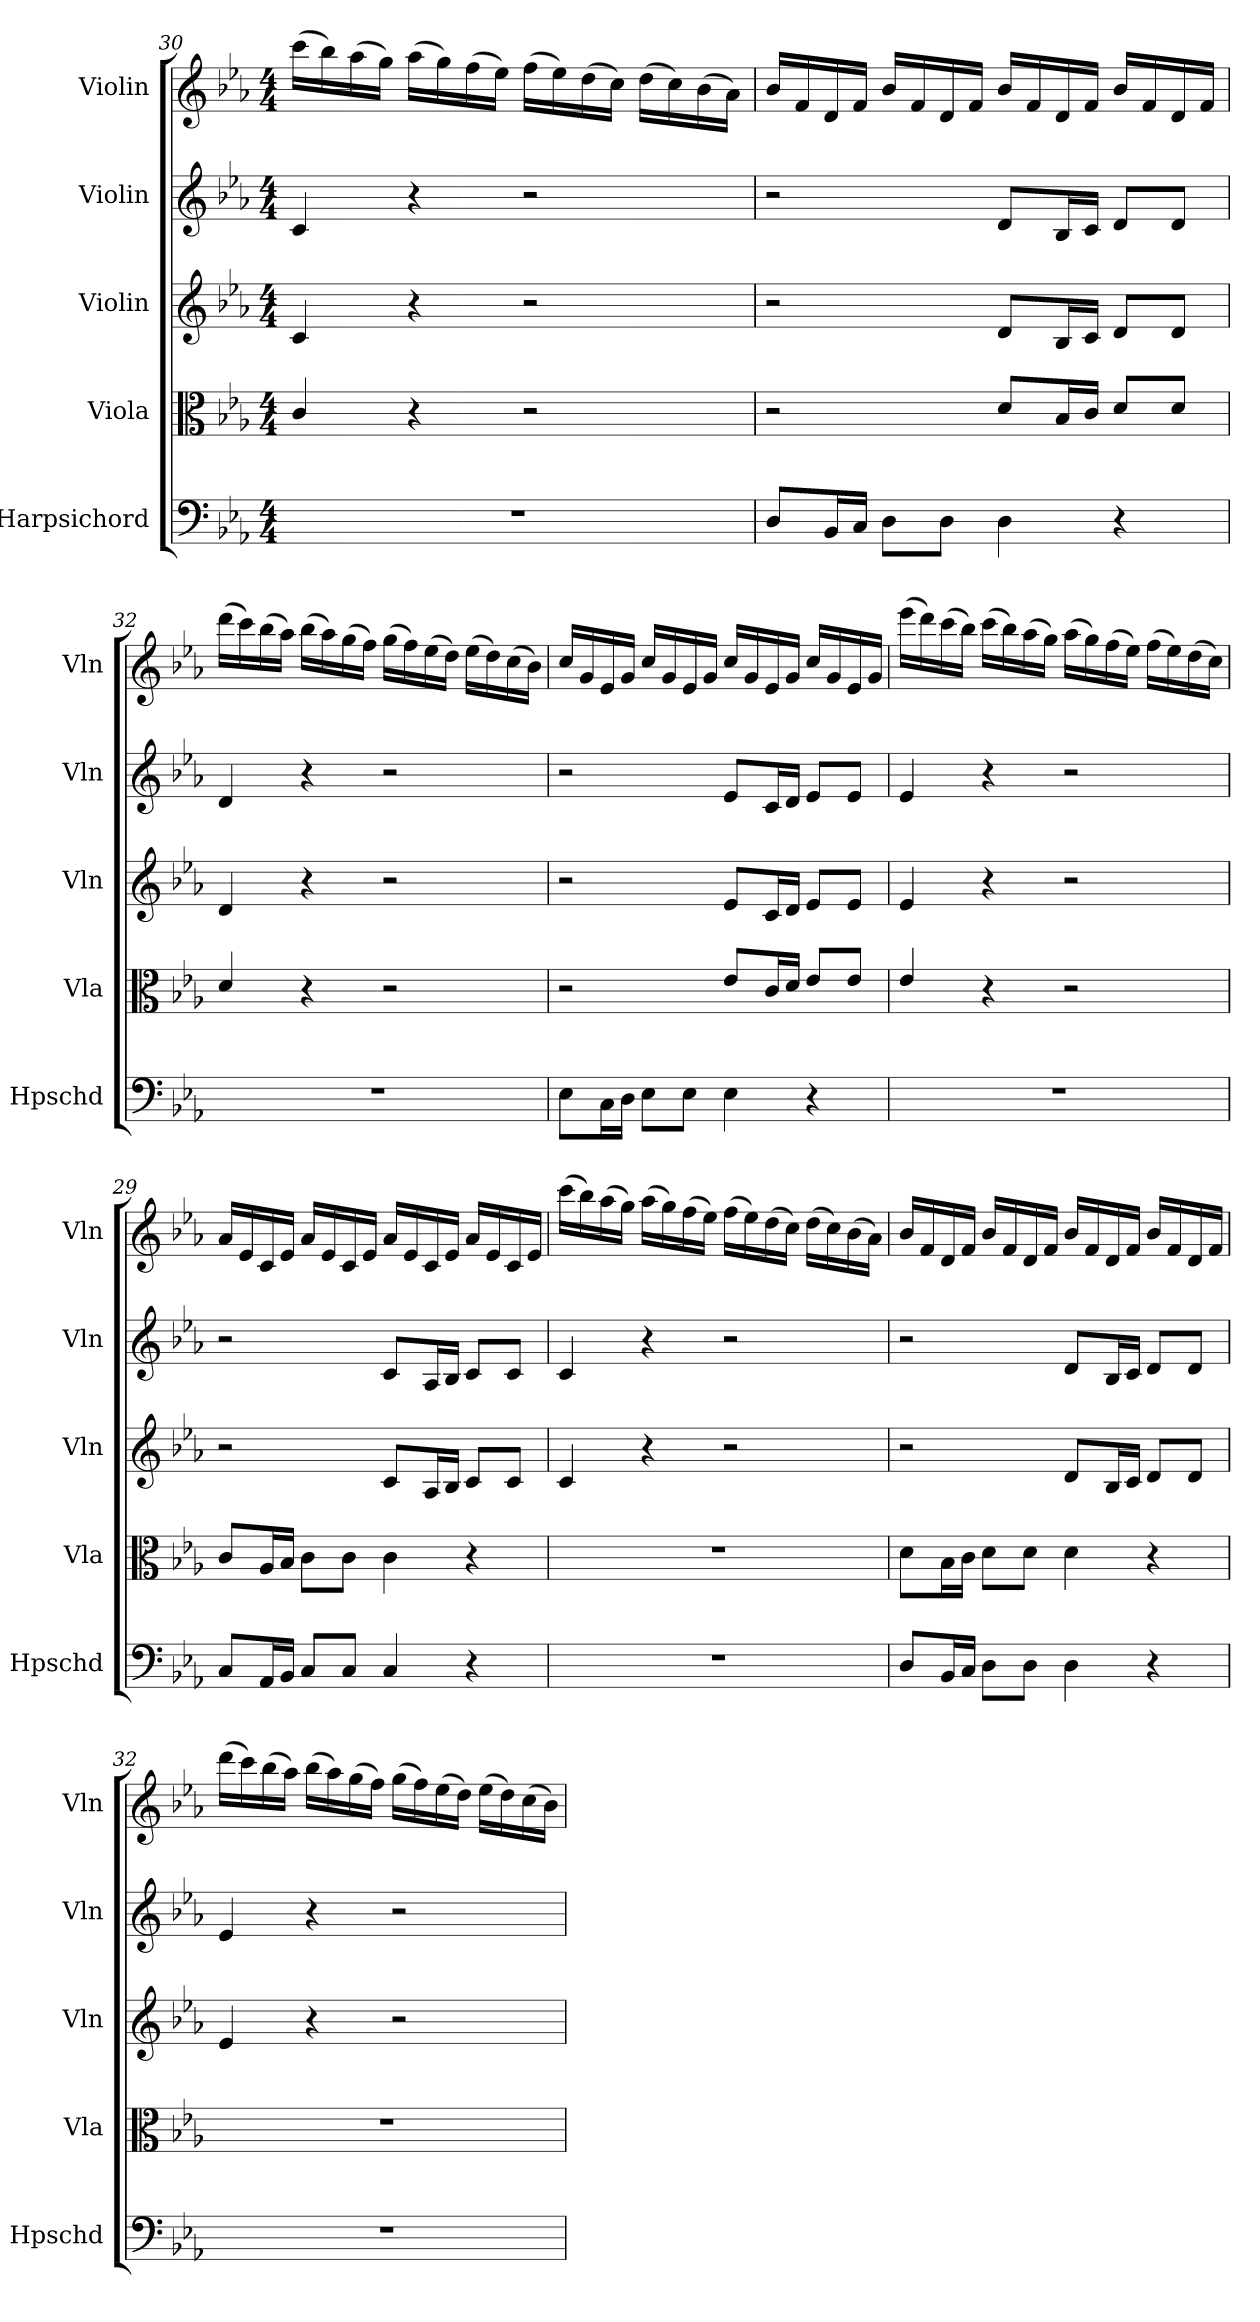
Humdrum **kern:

**kern	**kern	**kern	**kern	**kern
*part5	*part4	*part3	*part2	*part1
*staff5	*staff4	*staff3	*staff2	*staff1
*I"Harpsichord	*I"Viola	*I"Violin	*I"Violin	*I"Violin
*I'Hpschd	*I'Vla	*I'Vln	*I'Vln	*I'Vln
*clefF4	*clefC3	*clefG2	*clefG2	*clefG2
*k[b-e-a-]	*k[b-e-a-]	*k[b-e-a-]	*k[b-e-a-]	*k[b-e-a-]
*M4/4	*M4/4	*M4/4	*M4/4	*M4/4
=30	=30	=30	=30	=30
1r	4c/	4c/	4c/	(16ccc\LL
.	.	.	.	16bb-\)
.	.	.	.	(16aa-\
.	.	.	.	16gg\JJ)
.	4r	4r	4r	(16aa-\LL
.	.	.	.	16gg\)
.	.	.	.	(16ff\
.	.	.	.	16ee-\JJ)
.	2r	2r	2r	(16ff\LL
.	.	.	.	16ee-\)
.	.	.	.	(16dd\
.	.	.	.	16cc\JJ)
.	.	.	.	(16dd\LL
.	.	.	.	16cc\)
.	.	.	.	(16b-\
.	.	.	.	16a-\JJ)
=31	=31	=31	=31	=31
8D/L	2r	2r	2r	16b-/LL
.	.	.	.	16f/
16BB-/L	.	.	.	16d/
16C/JJ	.	.	.	16f/JJ
8D\L	.	.	.	16b-/LL
.	.	.	.	16f/
8D\J	.	.	.	16d/
.	.	.	.	16f/JJ
4D\	8d/L	8d/L	8d/L	16b-/LL
.	.	.	.	16f/
.	16B-/L	16B-/L	16B-/L	16d/
.	16c/JJ	16c/JJ	16c/JJ	16f/JJ
4r	8d/L	8d/L	8d/L	16b-/LL
.	.	.	.	16f/
.	8d/J	8d/J	8d/J	16d/
.	.	.	.	16f/JJ
=32	=32	=32	=32	=32
1r	4d/	4d/	4d/	(16ddd\LL
.	.	.	.	16ccc\)
.	.	.	.	(16bb-\
.	.	.	.	16aa-\JJ)
.	4r	4r	4r	(16bb-\LL
.	.	.	.	16aa-\)
.	.	.	.	(16gg\
.	.	.	.	16ff\JJ)
.	2r	2r	2r	(16gg\LL
.	.	.	.	16ff\)
.	.	.	.	(16ee-\
.	.	.	.	16dd\JJ)
.	.	.	.	(16ee-\LL
.	.	.	.	16dd\)
.	.	.	.	(16cc\
.	.	.	.	16b-\JJ)
=33	=33	=33	=33	=33
8E-\L	2r	2r	2r	16cc/LL
.	.	.	.	16g/
16C\L	.	.	.	16e-/
16D\JJ	.	.	.	16g/JJ
8E-\L	.	.	.	16cc/LL
.	.	.	.	16g/
8E-\J	.	.	.	16e-/
.	.	.	.	16g/JJ
4E-\	8e-/L	8e-/L	8e-/L	16cc/LL
.	.	.	.	16g/
.	16c/L	16c/L	16c/L	16e-/
.	16d/JJ	16d/JJ	16d/JJ	16g/JJ
4r	8e-/L	8e-/L	8e-/L	16cc/LL
.	.	.	.	16g/
.	8e-/J	8e-/J	8e-/J	16e-/
.	.	.	.	16g/JJ
=34	=34	=34	=34	=34
1r	4e-/	4e-/	4e-/	(16eee-\LL
.	.	.	.	16ddd\)
.	.	.	.	(16ccc\
.	.	.	.	16bb-\JJ)
.	4r	4r	4r	(16ccc\LL
.	.	.	.	16bb-\)
.	.	.	.	(16aa-\
.	.	.	.	16gg\JJ)
.	2r	2r	2r	(16aa-\LL
.	.	.	.	16gg\)
.	.	.	.	(16ff\
.	.	.	.	16ee-\JJ)
.	.	.	.	(16ff\LL
.	.	.	.	16ee-\)
.	.	.	.	(16dd\
.	.	.	.	16cc\JJ)
=29	=29	=29	=29	=29
8C/L	8c/L	2r	2r	16a-/LL
.	.	.	.	16e-/
16AA-/L	16A-/L	.	.	16c/
16BB-/JJ	16B-/JJ	.	.	16e-/JJ
8C/L	8c\L	.	.	16a-/LL
.	.	.	.	16e-/
8C/J	8c\J	.	.	16c/
.	.	.	.	16e-/JJ
4C/	4c\	8c/L	8c/L	16a-/LL
.	.	.	.	16e-/
.	.	16A-/L	16A-/L	16c/
.	.	16B-/JJ	16B-/JJ	16e-/JJ
4r	4r	8c/L	8c/L	16a-/LL
.	.	.	.	16e-/
.	.	8c/J	8c/J	16c/
.	.	.	.	16e-/JJ
=30	=30	=30	=30	=30
1r	1r	4c/	4c/	(16ccc\LL
.	.	.	.	16bb-\)
.	.	.	.	(16aa-\
.	.	.	.	16gg\JJ)
.	.	4r	4r	(16aa-\LL
.	.	.	.	16gg\)
.	.	.	.	(16ff\
.	.	.	.	16ee-\JJ)
.	.	2r	2r	(16ff\LL
.	.	.	.	16ee-\)
.	.	.	.	(16dd\
.	.	.	.	16cc\JJ)
.	.	.	.	(16dd\LL
.	.	.	.	16cc\)
.	.	.	.	(16b-\
.	.	.	.	16a-\JJ)
=31	=31	=31	=31	=31
8D/L	8d\L	2r	2r	16b-/LL
.	.	.	.	16f/
16BB-/L	16B-\L	.	.	16d/
16C/JJ	16c\JJ	.	.	16f/JJ
8D\L	8d\L	.	.	16b-/LL
.	.	.	.	16f/
8D\J	8d\J	.	.	16d/
.	.	.	.	16f/JJ
4D\	4d\	8d/L	8d/L	16b-/LL
.	.	.	.	16f/
.	.	16B-/L	16B-/L	16d/
.	.	16c/JJ	16c/JJ	16f/JJ
4r	4r	8d/L	8d/L	16b-/LL
.	.	.	.	16f/
.	.	8d/J	8d/J	16d/
.	.	.	.	16f/JJ
=32	=32	=32	=32	=32
1r	1r	4e-/	4e-/	(16ddd\LL
.	.	.	.	16ccc\)
.	.	.	.	(16bb-\
.	.	.	.	16aa-\JJ)
.	.	4r	4r	(16bb-\LL
.	.	.	.	16aa-\)
.	.	.	.	(16gg\
.	.	.	.	16ff\JJ)
.	.	2r	2r	(16gg\LL
.	.	.	.	16ff\)
.	.	.	.	(16ee-\
.	.	.	.	16dd\JJ)
.	.	.	.	(16ee-\LL
.	.	.	.	16dd\)
.	.	.	.	(16cc\
.	.	.	.	16b-\JJ)
=	=	=	=	=
*-	*-	*-	*-	*-
